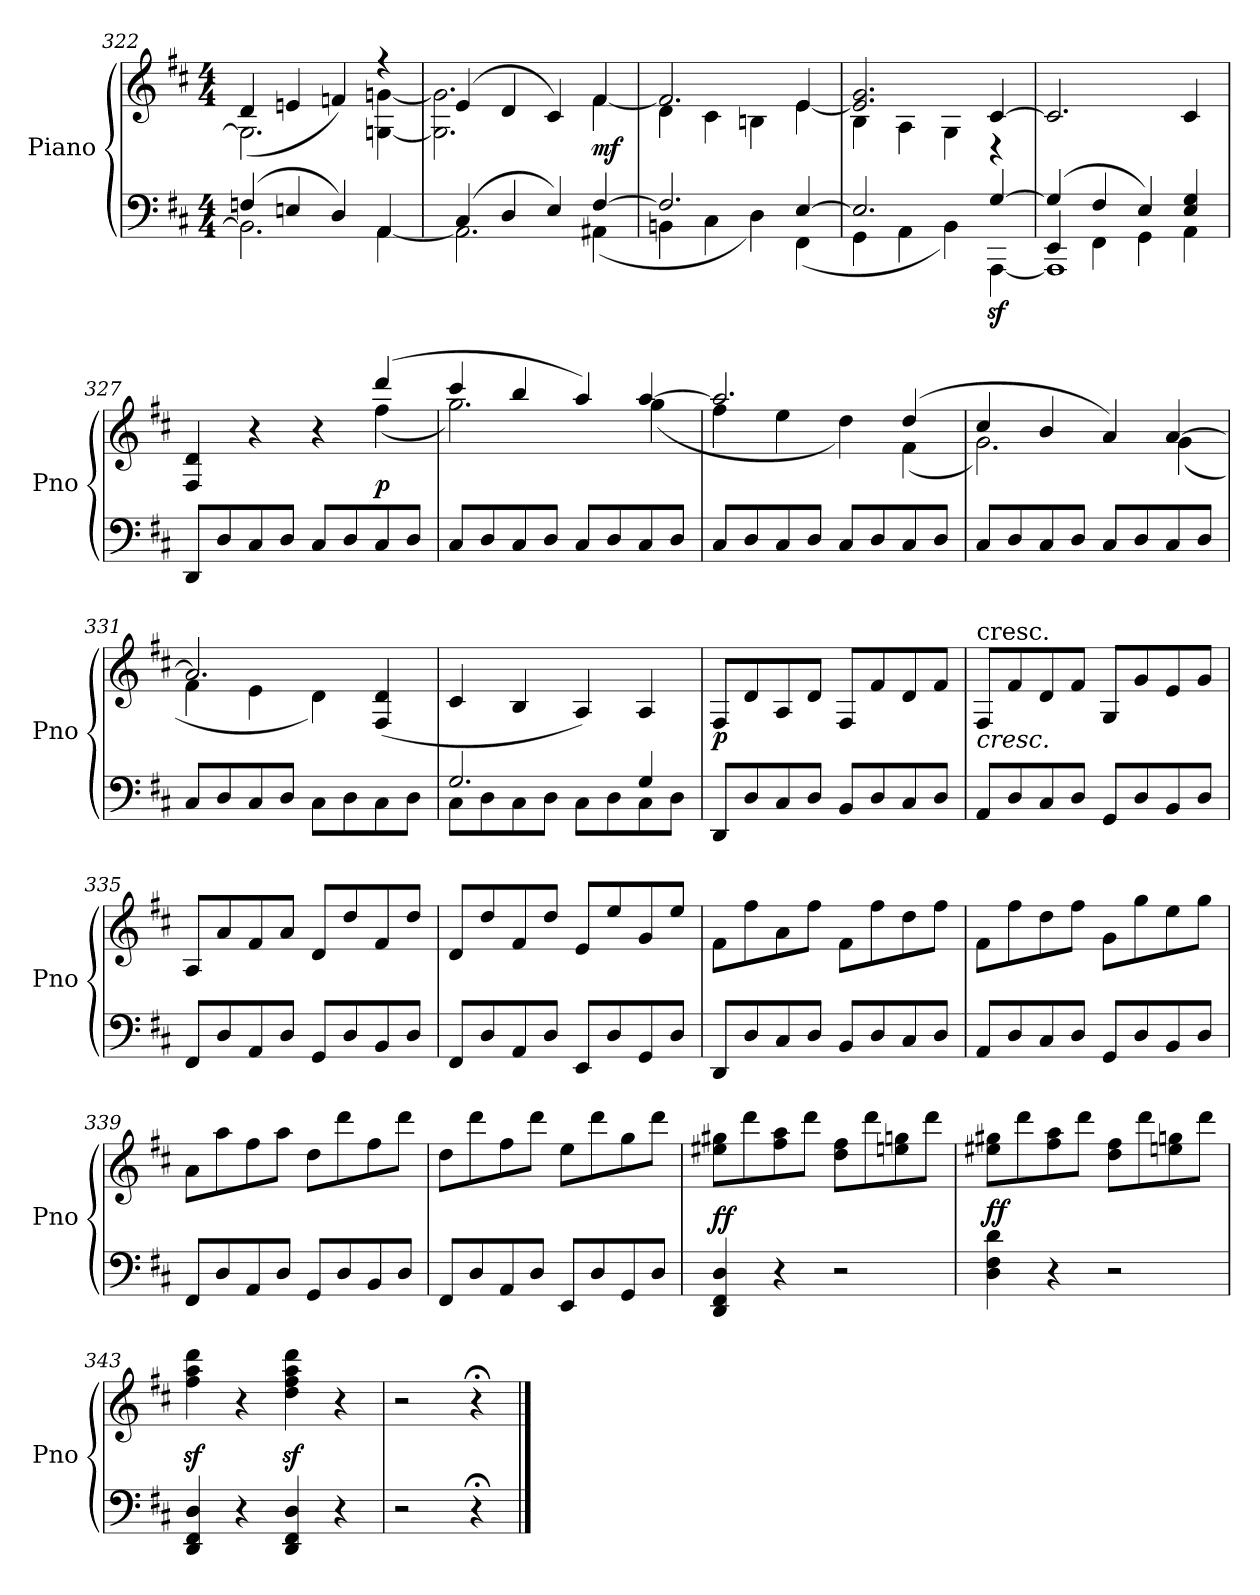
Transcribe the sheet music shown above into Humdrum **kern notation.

**kern	**kern	**dynam
*part1	*part1	*part1
*staff2	*staff1	*staff1/2
*I"Piano	*	*
*I'Pno	*	*
*clefF4	*clefG2	*
*k[f#c#]	*k[f#c#]	*
*M4/4	*M4/4	*
=322	=322	=322
*^	*^	*
(4Fn	2.BB-]	4d	(2.G#]	.
4En	.	4en	.	.
4D)	.	4fn)	.	.
4AA	[4AA	4r	[4Gn [4gn	.
=323	=323	=323	=323	=323
(4C#	2.AA]	(4e	2.G] 2.gn]	.
4D	.	4d	.	.
4E)	.	4c#)	.	.
[4F#	(4AA#X	4f#	[4f#	mf
=324	=324	=324	=324	=324
2.F#]	4BBn	2.f#]	4d	.
.	4C#	.	4c#	.
.	4D)	.	4Bn	.
[4E	(4FF#	4e	[4e	.
=325	=325	=325	=325	=325
2.E]	4GG	2.e] 2.g	4B	.
.	4AA	.	4A	.
.	4BB)	.	4G	.
[4G	[4AAAz<	[4c#	4r	.
*	*	*v	*v	*
=326	=326	=326	=326
*	*^	*	*
(4G]	4EE/	1AAA]	2.c#]	.
4F#	4FF#	.	.	.
4E)	4GG	.	.	.
4E 4G	4AA	.	4c#	.
*v	*v	*v	*	*
=327	=327	=327
*	*^	*
8DDL	2.ryy	4F#/ 4d/	.
8D	.	.	.
8C#	.	4r	.
8DJ	.	.	.
8C#L	.	4r	.
8D	.	.	.
8C#	(4ddd	(4ff#	p
8DJ	.	.	.
=328	=328	=328	=328
8C#L	4ccc#	2.gg)	.
8D	.	.	.
8C#	4bb	.	.
8DJ	.	.	.
8C#L	4aa)	.	.
8D	.	.	.
8C#	[4aa	(4gg	.
8DJ	.	.	.
=329	=329	=329	=329
8C#L	2.aa]	4ff#	.
8D	.	.	.
8C#	.	4ee	.
8DJ	.	.	.
8C#L	.	4dd)	.
8D	.	.	.
8C#	(4dd	(4f#	.
8DJ	.	.	.
=330	=330	=330	=330
8C#L	4cc#	2.g)	.
8D	.	.	.
8C#	4b	.	.
8DJ	.	.	.
8C#L	4a)	.	.
8D	.	.	.
8C#	[4a	(4g	.
8DJ	.	.	.
=331	=331	=331	=331
8C#L	2.a]	4f#	.
8D	.	.	.
8C#	.	4e	.
8DJ	.	.	.
8C#L	.	4d)	.
8D	.	.	.
8C#\	4ryy	(4F#/ 4d/	.
8D\J	.	.	.
*	*v	*v	*
=332	=332	=332
*^	*	*
2.G	8C#L	4c#	.
.	8D	.	.
.	8C#	4B	.
.	8DJ	.	.
.	8C#L	4A)	.
.	8D	.	.
4G	8C#	4A	.
.	8DJ	.	.
*v	*v	*	*
=333	=333	=333
8DDL	8F#L	p
8D	8d	.
8C#	8A	.
8DJ	8dJ	.
8BBL	8F#L	.
8D	8f#	.
8C#	8d	.
8DJ	8f#J	.
=334	=334	=334
!	!LO:TX:t=cresc.	!
!	!LO:TX:b:i:t=cresc.	!
8AAL	8F#L	.
8D	8f#	.
8C#	8d	.
8DJ	8f#J	.
8GGL	8GL	.
8D	8g	.
8BB	8e	.
8DJ	8gJ	.
=335	=335	=335
8FF#L	8AL	.
8D	8a	.
8AA	8f#	.
8DJ	8aJ	.
8GGL	8dL	.
8D	8dd	.
8BB	8f#	.
8DJ	8ddJ	.
=336	=336	=336
8FF#L	8dL	.
8D	8dd	.
8AA	8f#	.
8DJ	8ddJ	.
8EEL	8eL	.
8D	8ee	.
8GG	8g	.
8DJ	8eeJ	.
=337	=337	=337
8DDL	8f#L	.
8D	8ff#	.
8C#	8a	.
8DJ	8ff#J	.
8BBL	8f#L	.
8D	8ff#	.
8C#	8dd	.
8DJ	8ff#J	.
=338	=338	=338
8AAL	8f#L	.
8D	8ff#	.
8C#	8dd	.
8DJ	8ff#J	.
8GGL	8gL	.
8D	8gg	.
8BB	8ee	.
8DJ	8ggJ	.
=339	=339	=339
8FF#L	8aL	.
8D	8aa	.
8AA	8ff#	.
8DJ	8aaJ	.
8GGL	8ddL	.
8D	8ddd	.
8BB	8ff#	.
8DJ	8dddJ	.
=340	=340	=340
8FF#L	8ddL	.
8D	8ddd	.
8AA	8ff#	.
8DJ	8dddJ	.
8EEL	8eeL	.
8D	8ddd	.
8GG	8gg	.
8DJ	8dddJ	.
=341	=341	=341
4DD 4FF# 4D	8ee#X 8gg#XL	ff
.	8ddd	.
4r	8ff# 8aa	.
.	8dddJ	.
2r	8dd 8ff#L	.
.	8ddd	.
.	8een 8ggn	.
.	8dddJ	.
=342	=342	=342
4D 4F# 4d	8ee#X 8gg#XL	ff
.	8ddd	.
4r	8ff# 8aa	.
.	8dddJ	.
2r	8dd 8ff#L	.
.	8ddd	.
.	8een 8ggn	.
.	8dddJ	.
=343	=343	=343
4DD 4FF# 4D	4ff#z 4aaz 4dddz	.
4r	4r	.
4DD 4FF# 4D	4ddz 4ff#z 4aaz 4dddz	.
4r	4r	.
=344	=344	=344
2r	2r	.
4r;<	4r;<	.
==	==	==
*-	*-	*-
